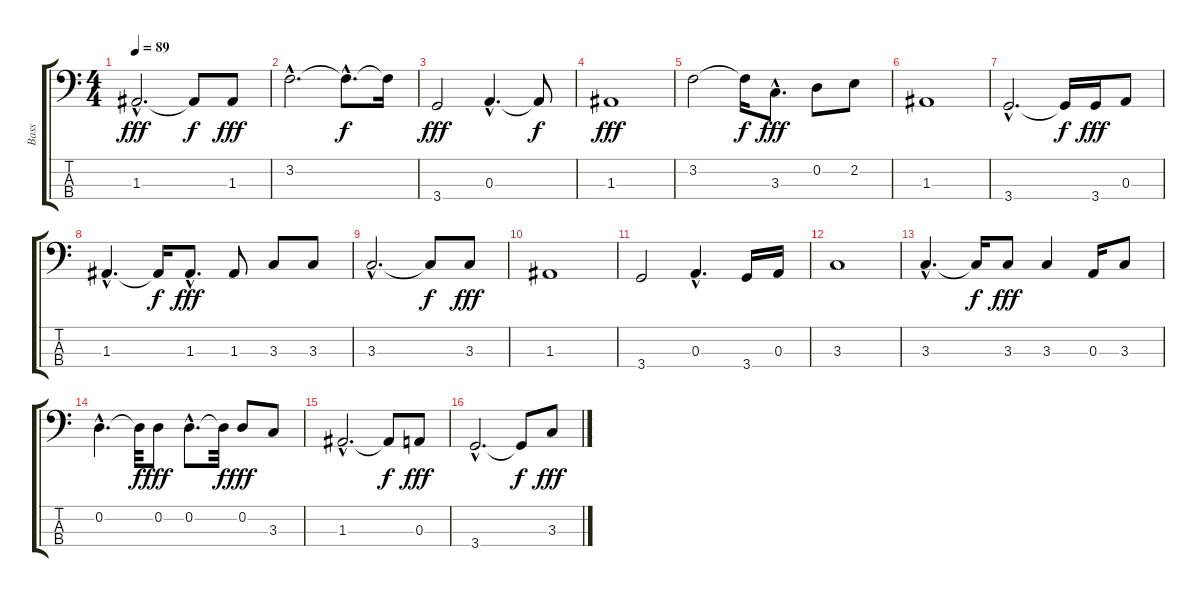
\track ("Bass" "Bass") {instrument electricbasspick}
\staff {score tabs}
\tuning (G2 D2 A1 E1) {hide}
\ts (4 4)
\tempo 89
\clef f4
\ks c
1.3{hac}.2{d dy fff} 1.3{t}.8{dy f} 1.3.8{dy fff} |
3.2{hac}.2{d} 3.2{hac t}.8{d dy f} 3.2{t}.16 |
3.4.2{dy fff} 0.3{hac}.4{d} 0.3{t}.8{dy f} |
1.3.1{dy fff} |
3.2.2 3.2{t}.16{dy f} 3.3{hac}.8{d dy fff} 0.2.8 2.2.8 |
1.3.1 |
3.4{hac}.2{d} 3.4{t}.16{dy f} 3.4.16{dy fff} 0.3.8 |
1.3{hac}.4{d} 1.3{t}.16{dy f} 1.3{hac}.8{d dy fff} 1.3.8 3.3.8 3.3.8 |
3.3{hac}.2{d} 3.3{t}.8{dy f} 3.3.8{dy fff} |
1.3.1 |
3.4.2 0.3{hac}.4{d} 3.4.16 0.3.16 |
3.3.1 |
3.3{hac}.4{d} 3.3{t}.16{dy f} 3.3.8{dy fff} 3.3.4 0.3.16 3.3.8 |
0.2{hac}.4{d} 0.2{t}.32{dy f} 0.2.8{dy fff} 0.2{hac}.8{d} 0.2{t}.32{dy f} 0.2.8{dy fff} 3.3.8 |
1.3{hac}.2{d} 1.3{t}.8{dy f} 0.3.8{dy fff} |
3.4{hac}.2{d} 3.4{t}.8{dy f} 3.3.8{dy fff}
